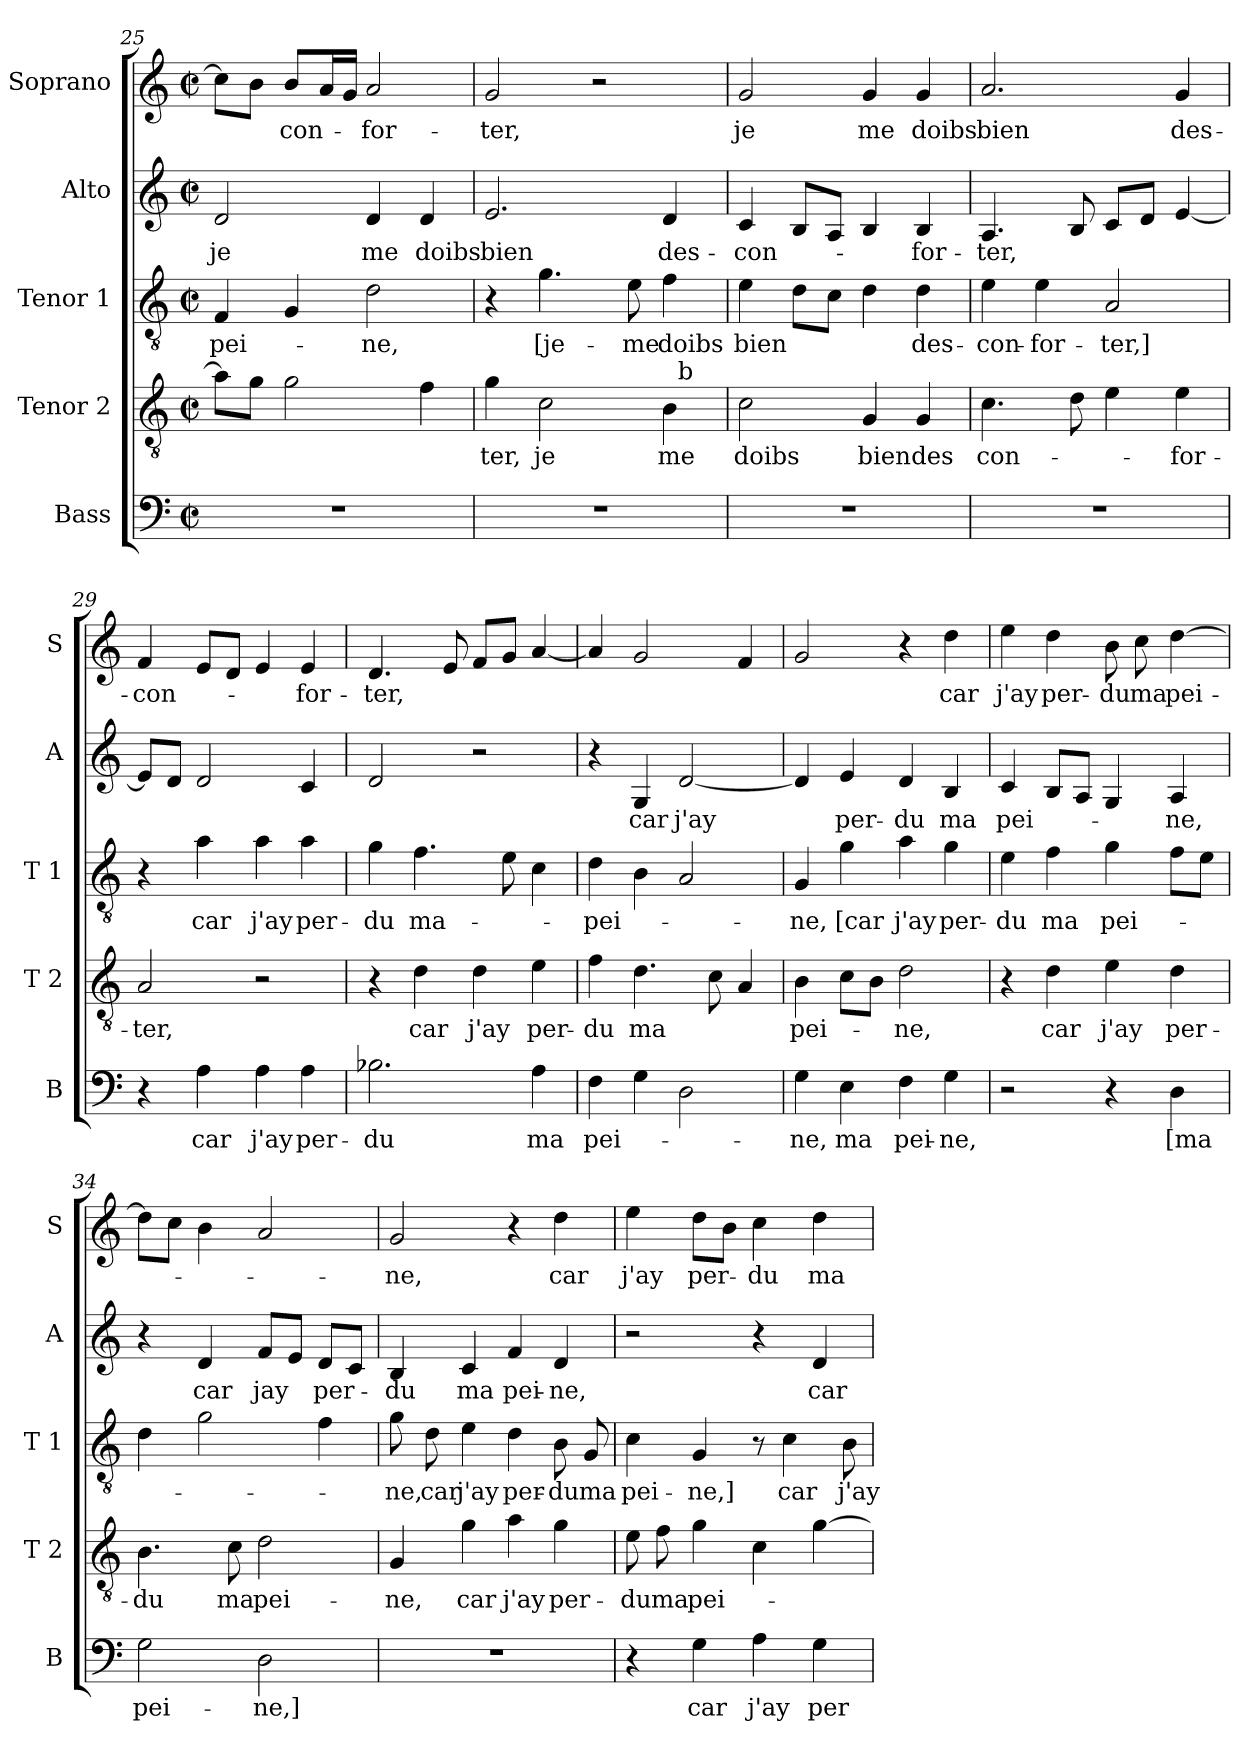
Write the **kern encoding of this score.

**kern	**text	**kern	**text	**kern	**text	**kern	**text	**kern	**text
*part5	*part5	*part4	*part4	*part3	*part3	*part2	*part2	*part1	*part1
*staff5	*staff5	*staff4	*staff4	*staff3	*staff3	*staff2	*staff2	*staff1	*staff1
*I"Bass	*	*I"Tenor 2	*	*I"Tenor 1	*	*I"Alto	*	*I"Soprano	*
*I'B	*	*I'T 2	*	*I'T 1	*	*I'A	*	*I'S	*
*clefF4	*	*clefGv2	*	*clefGv2	*	*clefG2	*	*clefG2	*
*k[]	*	*k[]	*	*k[]	*	*k[]	*	*k[]	*
*C:	*	*C:	*	*C:	*	*C:	*	*C:	*
*M2/2	*	*M2/2	*	*M2/2	*	*M2/2	*	*M2/2	*
*met(c|)	*	*met(c|)	*	*met(c|)	*	*met(c|)	*	*met(c|)	*
=25	=25	=25	=25	=25	=25	=25	=25	=25	=25
1r	.	8a\L]	.	4F/	pei-	2d/	je	8cc\L]	.
.	.	8g\J	.	.	.	.	.	8b\J	.
.	.	2g\	.	4G/	.	.	.	8b/L	-con-
.	.	.	.	.	.	.	.	16a/L	.
.	.	.	.	.	.	.	.	16g/JJ	.
.	.	.	.	2d\	-ne,	4d/	me	2a/	-for-
.	.	4f\	.	.	.	4d/	doibs	.	.
!!LO:PB:g=z
=26	=26	=26	=26	=26	=26	=26	=26	=26	=26
*	*	*^	*	*	*	*	*	*	*
1r	.	4g\	2ryy	-ter,	4r	.	2.e/	bien	2g/	-ter,
.	.	2c\	.	je	4.g\	[je-	.	.	.	.
.	.	.	4ryy	.	.	.	.	.	2r	.
.	.	.	.	.	8e\	-me	.	.	.	.
.	.	4B\	32ryy	me	4f\	doibs	4d/	des-	.	.
!	!	!	!LO:TX:a:t=b	!	!	!	!	!	!	!
.	.	.	8..ryy	.	.	.	.	.	.	.
*	*	*v	*v	*	*	*	*	*	*	*
=27	=27	=27	=27	=27	=27	=27	=27	=27	=27
1r	.	2c\	doibs	4e\	bien	4c/	-con-	2g/	je
.	.	.	.	8d\L	.	8B/L	.	.	.
.	.	.	.	8c\J	.	8A/J	.	.	.
.	.	4G/	bien	4d\	.	4B/	.	4g/	me
.	.	4G/	des	4d\	des-	4B/	-for-	4g/	doibs
=28	=28	=28	=28	=28	=28	=28	=28	=28	=28
1r	.	4.c\	con-	4e\	-con-	4.A/	-ter,	2.a/	bien
.	.	.	.	4e\	-for-	.	.	.	.
.	.	8d\	.	.	.	8B/	.	.	.
.	.	4e\	.	2A/	-ter,]	8c/L	.	.	.
.	.	.	.	.	.	8d/J	.	.	.
.	.	4e\	-for-	.	.	[4e/	.	4g/	des-
=29	=29	=29	=29	=29	=29	=29	=29	=29	=29
4r	.	2A/	-ter,	4r	.	8e/L]	.	4f/	-con-
.	.	.	.	.	.	8d/J	.	.	.
4A\	car	.	.	4a\	car	2d/	.	8e/L	.
.	.	.	.	.	.	.	.	8d/J	.
4A\	j'ay	2r	.	4a\	j'ay	.	.	4e/	.
4A\	per-	.	.	4a\	per-	4c/	.	4e/	-for-
=30	=30	=30	=30	=30	=30	=30	=30	=30	=30
2.B-X\	-du	4r	.	4g\	-du	2d/	.	4.d/	-ter,
.	.	4d\	car	4.f\	ma-	.	.	.	.
.	.	.	.	.	.	.	.	8e/	.
.	.	4d\	j'ay	.	.	2r	.	8f/L	.
.	.	.	.	8e\	.	.	.	8g/J	.
4A\	ma	4e\	per-	4c\	.	.	.	[4a/	.
!!LO:LB:g=z
=31	=31	=31	=31	=31	=31	=31	=31	=31	=31
4F\	pei-	4f\	-du	4d\	-pei-	4r	.	4a/]	.
4G\	.	4.d\	ma	4B\	.	4G/	car	2g/	.
2D\	.	.	.	2A/	.	[2d/	j'ay	.	.
.	.	8c\	.	.	.	.	.	.	.
.	.	4A/	.	.	.	.	.	4f/	.
=32	=32	=32	=32	=32	=32	=32	=32	=32	=32
4G\	-ne,	4B\	pei-	4G/	-ne,	4d/]	.	2g/	.
4E\	ma	8c\L	.	4g\	[car	4e/	per-	.	.
.	.	8B\J	.	.	.	.	.	.	.
4F\	pei-	2d\	-ne,	4a\	j'ay	4d/	-du	4r	.
4G\	-ne,	.	.	4g\	per-	4B/	ma	4dd\	car
=33	=33	=33	=33	=33	=33	=33	=33	=33	=33
2r	.	4r	.	4e\	-du	4c/	pei-	4ee\	j'ay
.	.	4d\	car	4f\	ma	8B/L	.	4dd\	per-
.	.	.	.	.	.	8A/J	.	.	.
4r	.	4e\	j'ay	4g\	pei-	4G/	.	8b\	-du
.	.	.	.	.	.	.	.	8cc\	ma
4D\	[ma	4d\	per-	8f\L	.	4A/	-ne,	[4dd\	pei-
.	.	.	.	8e\J	.	.	.	.	.
=34	=34	=34	=34	=34	=34	=34	=34	=34	=34
2G\	pei-	4.B\	-du	4d\	.	4r	.	8dd\L]	.
.	.	.	.	.	.	.	.	8cc\J	.
.	.	.	.	2g\	.	4d/	car	4b\	.
.	.	8c\	ma	.	.	.	.	.	.
2D\	-ne,]	2d\	pei-	.	.	8f/L	jay	2a/	.
.	.	.	.	.	.	8e/J	.	.	.
.	.	.	.	4f\	.	8d/L	per-	.	.
.	.	.	.	.	.	8c/J	.	.	.
=35	=35	=35	=35	=35	=35	=35	=35	=35	=35
1r	.	4G/	-ne,	8g\	-ne,	4B/	-du	2g/	-ne,
.	.	.	.	8d\	car	.	.	.	.
.	.	4g\	car	4e\	j'ay	4c/	ma	.	.
.	.	4a\	j'ay	4d\	per-	4f/	pei-	4r	.
.	.	4g\	per-	8B\	-du	4d/	-ne,	4dd\	car
.	.	.	.	8G/	ma	.	.	.	.
!!LO:LB:g=z
=36	=36	=36	=36	=36	=36	=36	=36	=36	=36
4r	.	8e\	-du	4c\	pei-	2r	.	4ee\	j'ay
.	.	8f\	ma	.	.	.	.	.	.
4G\	car	4g\	pei-	4G/	-ne,]	.	.	8dd\L	per-
.	.	.	.	.	.	.	.	8b\J	.
4A\	j'ay	4c\	.	8r	.	4r	.	4cc\	-du
.	.	.	.	4c\	car	.	.	.	.
4G\	per-	[4g\	.	.	.	4d/	car	4dd\	ma
.	.	.	.	8B\	j'ay	.	.	.	.
=	=	=	=	=	=	=	=	=	=
*-	*-	*-	*-	*-	*-	*-	*-	*-	*-
